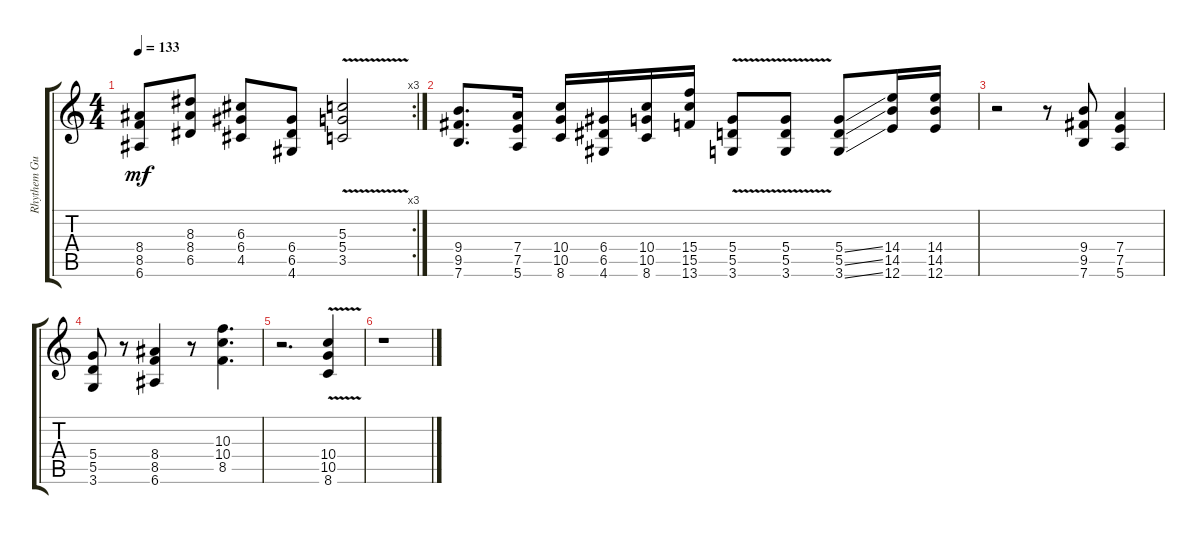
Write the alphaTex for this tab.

\track ("Rhythem Guitar" "Rhythem Gu") {instrument distortionguitar}
\staff {score tabs}
\tuning (E4 B3 G3 D3 A2 E2) {hide}
\rc 3
\ts (4 4)
\tempo 133
\clef g2
\ks c
(8.4 8.5 6.6).8{dy mf} (8.3 8.4 6.5).8 (6.3 6.4 4.5).8 (6.4 6.5 4.6).8 (5.3{v} 5.4{v} 3.5{v}).2 |
(9.4 9.5 7.6).8{d} (7.4 7.5 5.6).16 (10.4 10.5 8.6).16 (6.4 6.5 4.6).16 (10.4 10.5 8.6).16 (15.4 15.5 13.6).16 (5.4{v} 5.5{v} 3.6{v}).8 (5.4{v} 5.5{v} 3.6{v}).8 (5.4{ss} 5.5{ss} 3.6{ss}).8 (14.4 14.5 12.6).16 (14.4 14.5 12.6).16 |
r.2 r.8 (9.4 9.5 7.6).8 (7.4 7.5 5.6).4 |
(5.4 5.5 3.6).8 r.8 (8.4 8.5 6.6).4 r.8 (10.3 10.4 8.5).4{d} |
r.2{d} (10.4{v} 10.5{v} 8.6{v}).4 |
r.1
